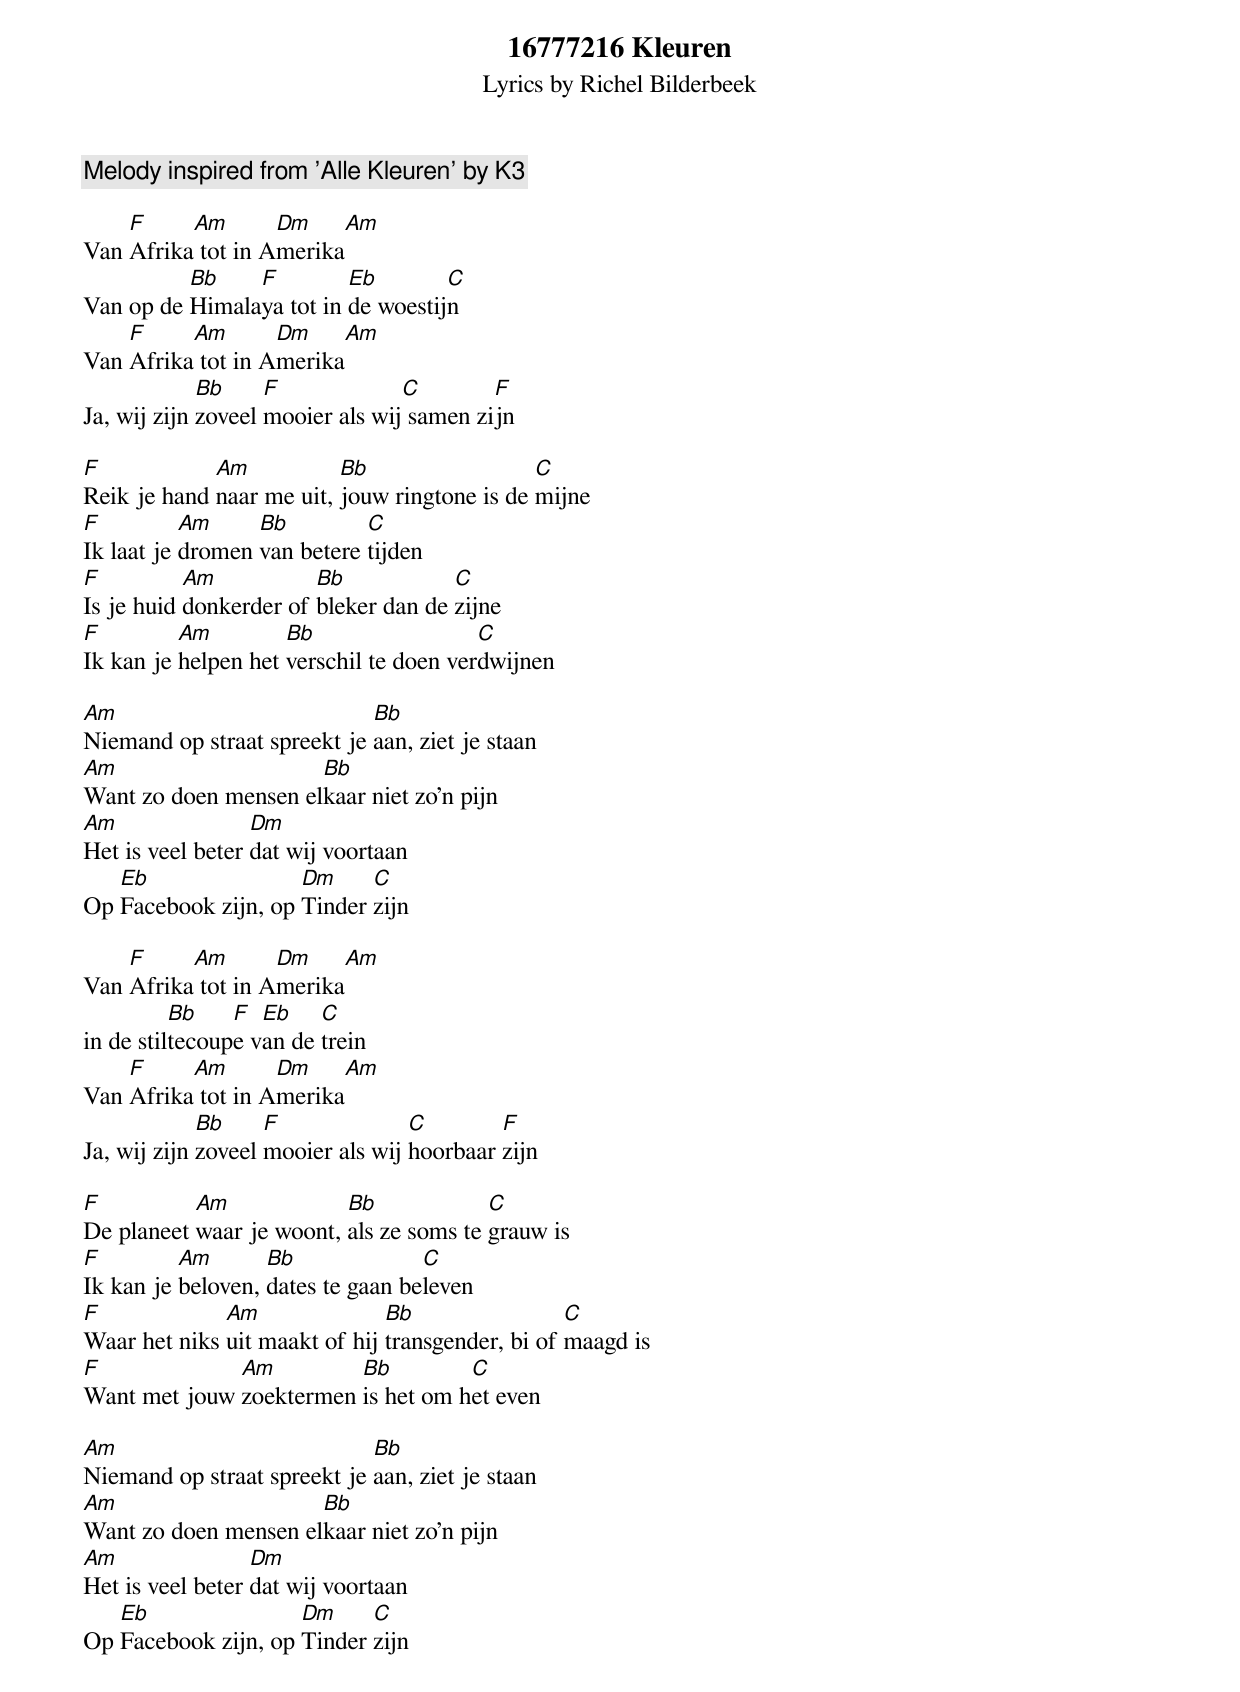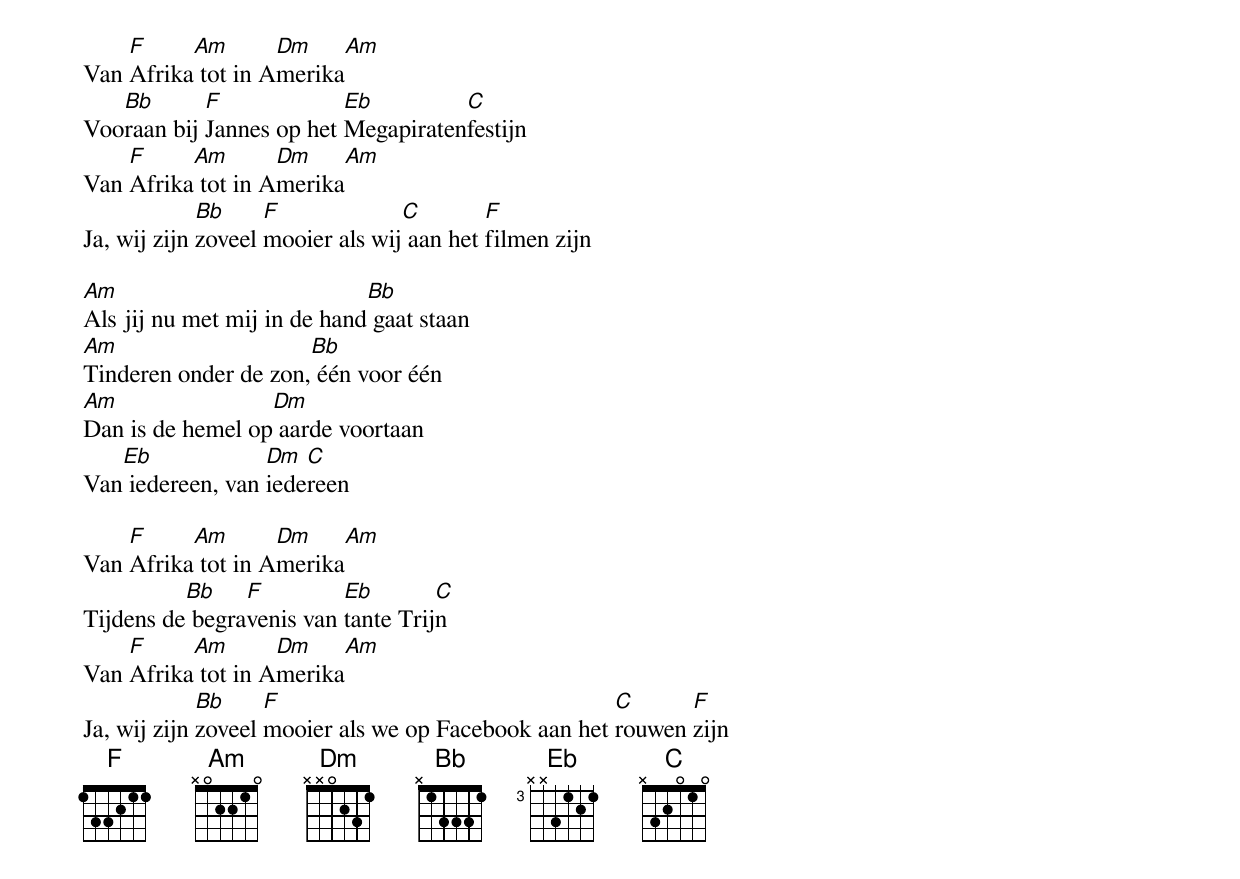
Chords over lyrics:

16777216 Kleuren
Lyrics by Richel Bilderbeek
Melody inspired from 'Alle Kleuren' by K3

    F     Am       Dm    Am
Van Afrika tot in Amerika
          Bb    F         Eb        C
Van op de Himalaya tot in de woestijn
    F     Am       Dm    Am
Van Afrika tot in Amerika
             Bb     F             C        F
Ja, wij zijn zoveel mooier als wij samen zijn

F            Am           Bb                  C
Reik je hand naar me uit, jouw ringtone is de mijne
F          Am     Bb         C
Ik laat je dromen van betere tijden
F          Am           Bb            C
Is je huid donkerder of bleker dan de zijne
F         Am         Bb                  C
Ik kan je helpen het verschil te doen verdwijnen

Am                           Bb
Niemand op straat spreekt je aan, ziet je staan
Am                    Bb
Want zo doen mensen elkaar niet zo'n pijn
Am                Dm
Het is veel beter dat wij voortaan
   Eb                Dm     C
Op Facebook zijn, op Tinder zijn

    F     Am       Dm    Am
Van Afrika tot in Amerika
          Bb    F  Eb    C
in de stiltecoupe van de trein
    F     Am       Dm    Am
Van Afrika tot in Amerika
             Bb     F              C        F
Ja, wij zijn zoveel mooier als wij hoorbaar zijn

F          Am             Bb             C
De planeet waar je woont, als ze soms te grauw is
F         Am       Bb              C
Ik kan je beloven, dates te gaan beleven
F             Am               Bb                 C
Waar het niks uit maakt of hij transgender, bi of maagd is
F             Am         Bb         C
Want met jouw zoektermen is het om het even

Am                           Bb
Niemand op straat spreekt je aan, ziet je staan
Am                    Bb
Want zo doen mensen elkaar niet zo'n pijn
Am                Dm
Het is veel beter dat wij voortaan
   Eb                Dm     C
Op Facebook zijn, op Tinder zijn

    F     Am       Dm    Am
Van Afrika tot in Amerika
   Bb       F             Eb         C
Vooraan bij Jannes op het Megapiratenfestijn
    F     Am       Dm    Am
Van Afrika tot in Amerika
             Bb     F             C        F
Ja, wij zijn zoveel mooier als wij aan het filmen zijn

Am                           Bb
Als jij nu met mij in de hand gaat staan
Am                    Bb
Tinderen onder de zon, één voor één
Am                Dm
Dan is de hemel op aarde voortaan
   Eb             Dm  C
Van iedereen, van iedereen

    F     Am       Dm    Am
Van Afrika tot in Amerika
          Bb    F         Eb        C
Tijdens de begravenis van tante Trijn
    F     Am       Dm    Am
Van Afrika tot in Amerika
             Bb     F                                 C      F
Ja, wij zijn zoveel mooier als we op Facebook aan het rouwen zijn
